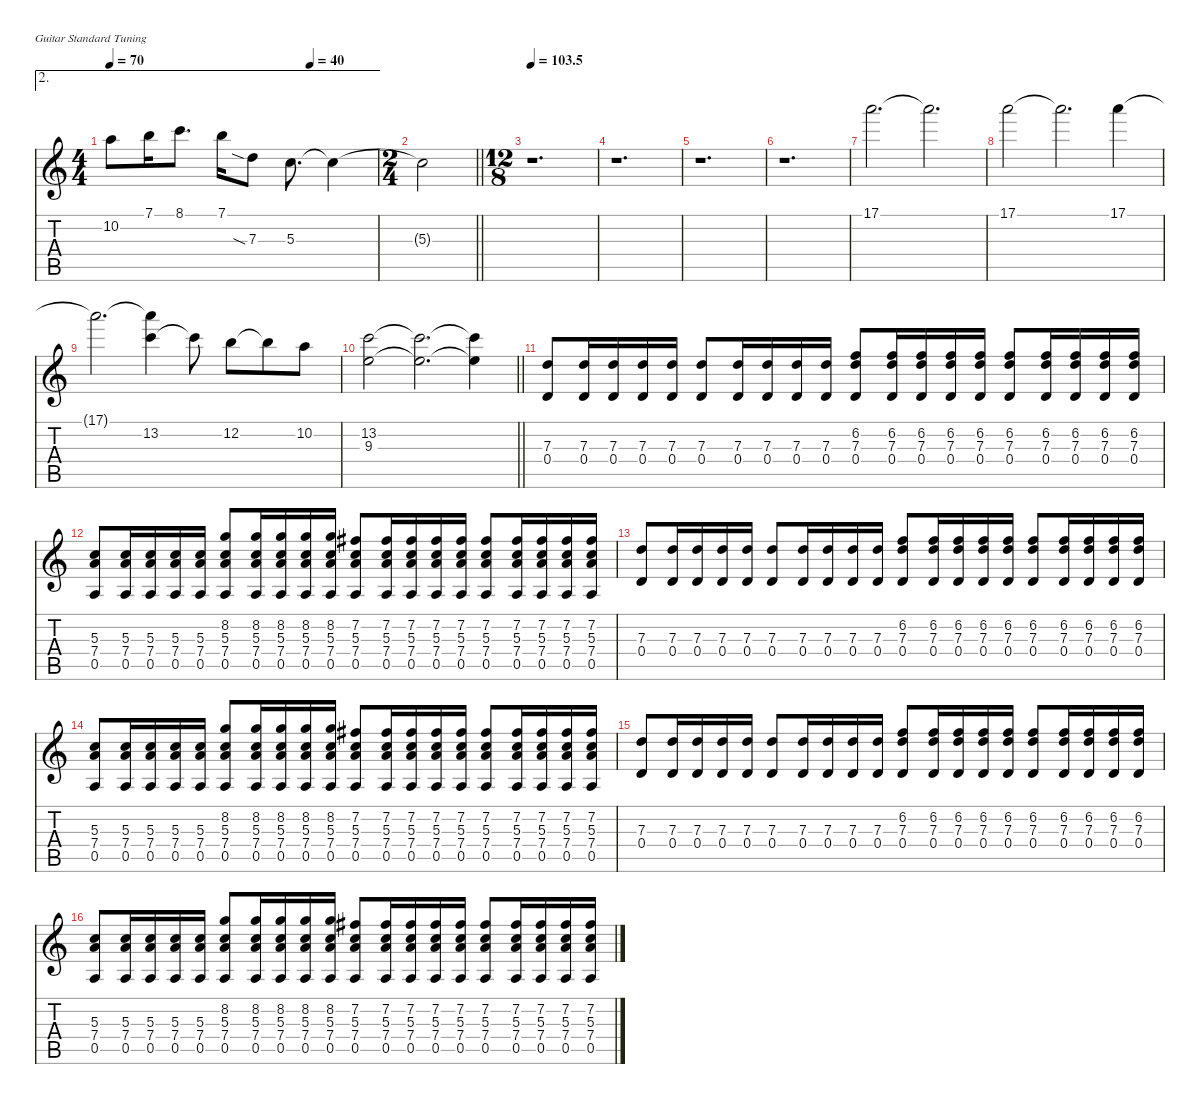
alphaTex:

\defaultSystemsLayout 4
\hideDynamics
\bracketExtendMode nobrackets
\singleTrackTrackNamePolicy hidden
\multiTrackTrackNamePolicy hidden
\firstSystemTrackNameMode fullname
\firstSystemTrackNameOrientation horizontal
\otherSystemsTrackNameOrientation horizontal
\track ("Clean Guitar" "jz.guit.") {defaultSystemsLayout 4 instrument electricguitarjazz}
\staff {score tabs}
\tuning (E4 B3 G3 D3 A2 E2)
\ae 2
\ts (4 4)
\tempo 70
\tempo (40 0.75)
\clef g2
\ks c
10.2.8{dy ff beam Down} 7.1.16{beam Down} 8.1.8{d beam Down} 7.1.16{beam Down} 7.3{sia}.8{beam Down} 5.3.8{d beam Down} 5.3{t}.4{dy f beam Down} |
\ts (2 4)
\beaming (8 2 2)
\barLineRight lightlight
5.3{t}.2{beam Down} |
\ts (12 8)
\beaming (8 3 3 3 3)
\tempo
103.5 r.1{d beam Down} |
r.1{d beam Down} |
r.1{d beam Down} |
r.1{d beam Down} |
17.1.2{d beam Down} 17.1{t}.2{d beam Down} |
17.1.2{beam Down} 17.1{t}.2{d beam Down} 17.1.4{beam Down} |
17.1{t}.2{d instrument distortionguitar beam Down} (17.1{t} 13.2).4{beam Down} 13.2{t}.8{beam Down} 12.2.8{beam Down} 12.2{t}.8{beam Down} 10.2.8{beam Down} |
\barLineRight lightlight
(13.2 9.3).2{dy mp beam Down} (13.2{t} 9.3{t}).2{d dy f beam Down} (13.2{t} 9.3{t}).4{beam Down} |
(7.3 0.4).8{dy ff beam Up} (7.3 0.4).16{beam Up} (7.3 0.4).16{beam Up} (7.3 0.4).16{beam Up} (7.3 0.4).16{beam Up} (7.3 0.4).8{beam Up} (7.3 0.4).16{beam Up} (7.3 0.4).16{beam Up} (7.3 0.4).16{beam Up} (7.3 0.4).16{beam Up} (6.2 7.3 0.4).8{beam Up} (6.2 7.3 0.4).16{beam Up} (6.2 7.3 0.4).16{beam Up} (6.2 7.3 0.4).16{beam Up} (6.2 7.3 0.4).16{beam Up} (6.2 7.3 0.4).8{beam Up} (6.2 7.3 0.4).16{beam Up} (6.2 7.3 0.4).16{beam Up} (6.2 7.3 0.4).16{dy f beam Up} (6.2 7.3 0.4).16{dy ff beam Up} |
(5.3 7.4 0.5).8{dy f beam Up} (5.3 7.4 0.5).16{dy ff beam Up} (5.3 7.4 0.5).16{beam Up} (5.3 7.4 0.5).16{beam Up} (5.3 7.4 0.5).16{beam Up} (8.2 5.3 7.4 0.5).8{beam Up} (8.2 5.3 7.4 0.5).16{beam Up} (8.2 5.3 7.4 0.5).16{beam Up} (8.2 5.3 7.4 0.5).16{beam Up} (8.2 5.3 7.4 0.5).16{beam Up} (7.2{acc #} 5.3 7.4 0.5).8{beam Up} (7.2{acc #} 5.3 7.4 0.5).16{beam Up} (7.2{acc #} 5.3 7.4 0.5).16{beam Up} (7.2{acc #} 5.3 7.4 0.5).16{beam Up} (7.2{acc #} 5.3 7.4 0.5).16{beam Up} (7.2{acc #} 5.3 7.4 0.5).8{beam Up} (7.2{acc #} 5.3 7.4 0.5).16{beam Up} (7.2{acc #} 5.3 7.4 0.5).16{beam Up} (7.2{acc #} 5.3 7.4 0.5).16{beam Up} (7.2{acc #} 5.3 7.4 0.5).16{beam Up} |
(7.3 0.4).8{beam Up} (7.3 0.4).16{beam Up} (7.3 0.4).16{beam Up} (7.3 0.4).16{beam Up} (7.3 0.4).16{beam Up} (7.3 0.4).8{beam Up} (7.3 0.4).16{beam Up} (7.3 0.4).16{beam Up} (7.3 0.4).16{beam Up} (7.3 0.4).16{beam Up} (6.2 7.3 0.4).8{beam Up} (6.2 7.3 0.4).16{beam Up} (6.2 7.3 0.4).16{beam Up} (6.2 7.3 0.4).16{beam Up} (6.2 7.3 0.4).16{beam Up} (6.2 7.3 0.4).8{beam Up} (6.2 7.3 0.4).16{beam Up} (6.2 7.3 0.4).16{beam Up} (6.2 7.3 0.4).16{dy f beam Up} (6.2 7.3 0.4).16{dy ff beam Up} |
(5.3 7.4 0.5).8{dy f beam Up} (5.3 7.4 0.5).16{dy ff beam Up} (5.3 7.4 0.5).16{beam Up} (5.3 7.4 0.5).16{beam Up} (5.3 7.4 0.5).16{beam Up} (8.2 5.3 7.4 0.5).8{beam Up} (8.2 5.3 7.4 0.5).16{beam Up} (8.2 5.3 7.4 0.5).16{beam Up} (8.2 5.3 7.4 0.5).16{beam Up} (8.2 5.3 7.4 0.5).16{beam Up} (7.2{acc #} 5.3 7.4 0.5).8{beam Up} (7.2{acc #} 5.3 7.4 0.5).16{beam Up} (7.2{acc #} 5.3 7.4 0.5).16{beam Up} (7.2{acc #} 5.3 7.4 0.5).16{beam Up} (7.2{acc #} 5.3 7.4 0.5).16{beam Up} (7.2{acc #} 5.3 7.4 0.5).8{beam Up} (7.2{acc #} 5.3 7.4 0.5).16{beam Up} (7.2{acc #} 5.3 7.4 0.5).16{beam Up} (7.2{acc #} 5.3 7.4 0.5).16{beam Up} (7.2{acc #} 5.3 7.4 0.5).16{beam Up} |
(7.3 0.4).8{beam Up} (7.3 0.4).16{beam Up} (7.3 0.4).16{beam Up} (7.3 0.4).16{beam Up} (7.3 0.4).16{beam Up} (7.3 0.4).8{beam Up} (7.3 0.4).16{beam Up} (7.3 0.4).16{beam Up} (7.3 0.4).16{beam Up} (7.3 0.4).16{beam Up} (6.2 7.3 0.4).8{beam Up} (6.2 7.3 0.4).16{beam Up} (6.2 7.3 0.4).16{beam Up} (6.2 7.3 0.4).16{beam Up} (6.2 7.3 0.4).16{beam Up} (6.2 7.3 0.4).8{beam Up} (6.2 7.3 0.4).16{beam Up} (6.2 7.3 0.4).16{beam Up} (6.2 7.3 0.4).16{dy f beam Up} (6.2 7.3 0.4).16{dy ff beam Up} |
(5.3 7.4 0.5).8{dy f beam Up} (5.3 7.4 0.5).16{dy ff beam Up} (5.3 7.4 0.5).16{beam Up} (5.3 7.4 0.5).16{beam Up} (5.3 7.4 0.5).16{beam Up} (8.2 5.3 7.4 0.5).8{beam Up} (8.2 5.3 7.4 0.5).16{beam Up} (8.2 5.3 7.4 0.5).16{beam Up} (8.2 5.3 7.4 0.5).16{beam Up} (8.2 5.3 7.4 0.5).16{beam Up} (7.2{acc #} 5.3 7.4 0.5).8{beam Up} (7.2{acc #} 5.3 7.4 0.5).16{beam Up} (7.2{acc #} 5.3 7.4 0.5).16{beam Up} (7.2{acc #} 5.3 7.4 0.5).16{beam Up} (7.2{acc #} 5.3 7.4 0.5).16{beam Up} (7.2{acc #} 5.3 7.4 0.5).8{beam Up} (7.2{acc #} 5.3 7.4 0.5).16{beam Up} (7.2{acc #} 5.3 7.4 0.5).16{beam Up} (7.2{acc #} 5.3 7.4 0.5).16{beam Up} (7.2{acc #} 5.3 7.4 0.5).16{beam Up}
